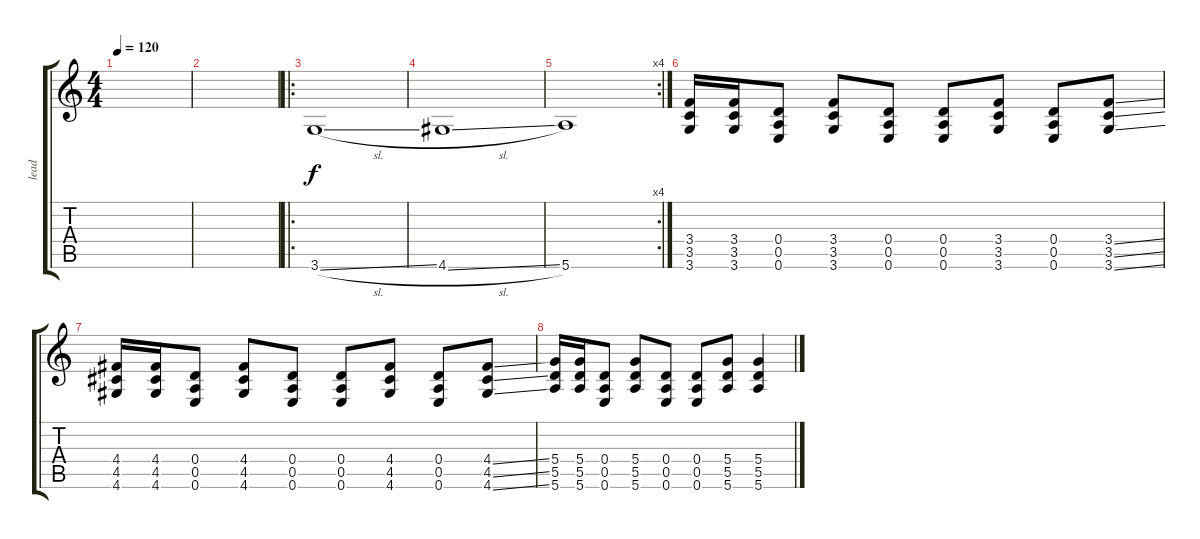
\track ("lead" "lead") {instrument overdrivenguitar}
\staff {score tabs}
\tuning (E4 B3 G3 D3 A2 E2) {hide}
\ts (4 4)
\tempo 120
\clef g2
\ks c
|
|
\ro
3.6{sl}.1 |
4.6{sl}.1 |
\rc 4
5.6.1 |
(3.4 3.5 3.6).16 (3.4 3.5 3.6).16 (0.4 0.5 0.6).8 (3.4 3.5 3.6).8 (0.4 0.5 0.6).8 (0.4 0.5 0.6).8 (3.4 3.5 3.6).8 (0.4 0.5 0.6).8 (3.4{ss} 3.5{ss} 3.6{ss}).8 |
(4.4 4.5 4.6).16 (4.4 4.5 4.6).16 (0.4 0.5 0.6).8 (4.4 4.5 4.6).8 (0.4 0.5 0.6).8 (0.4 0.5 0.6).8 (4.4 4.5 4.6).8 (0.4 0.5 0.6).8 (4.4{ss} 4.5{ss} 4.6{ss}).8 |
(5.4 5.5 5.6).16 (5.4 5.5 5.6).16 (0.4 0.5 0.6).8 (5.4 5.5 5.6).8 (0.4 0.5 0.6).8 (0.4 0.5 0.6).8 (5.4 5.5 5.6).8 (5.4 5.5 5.6).4
